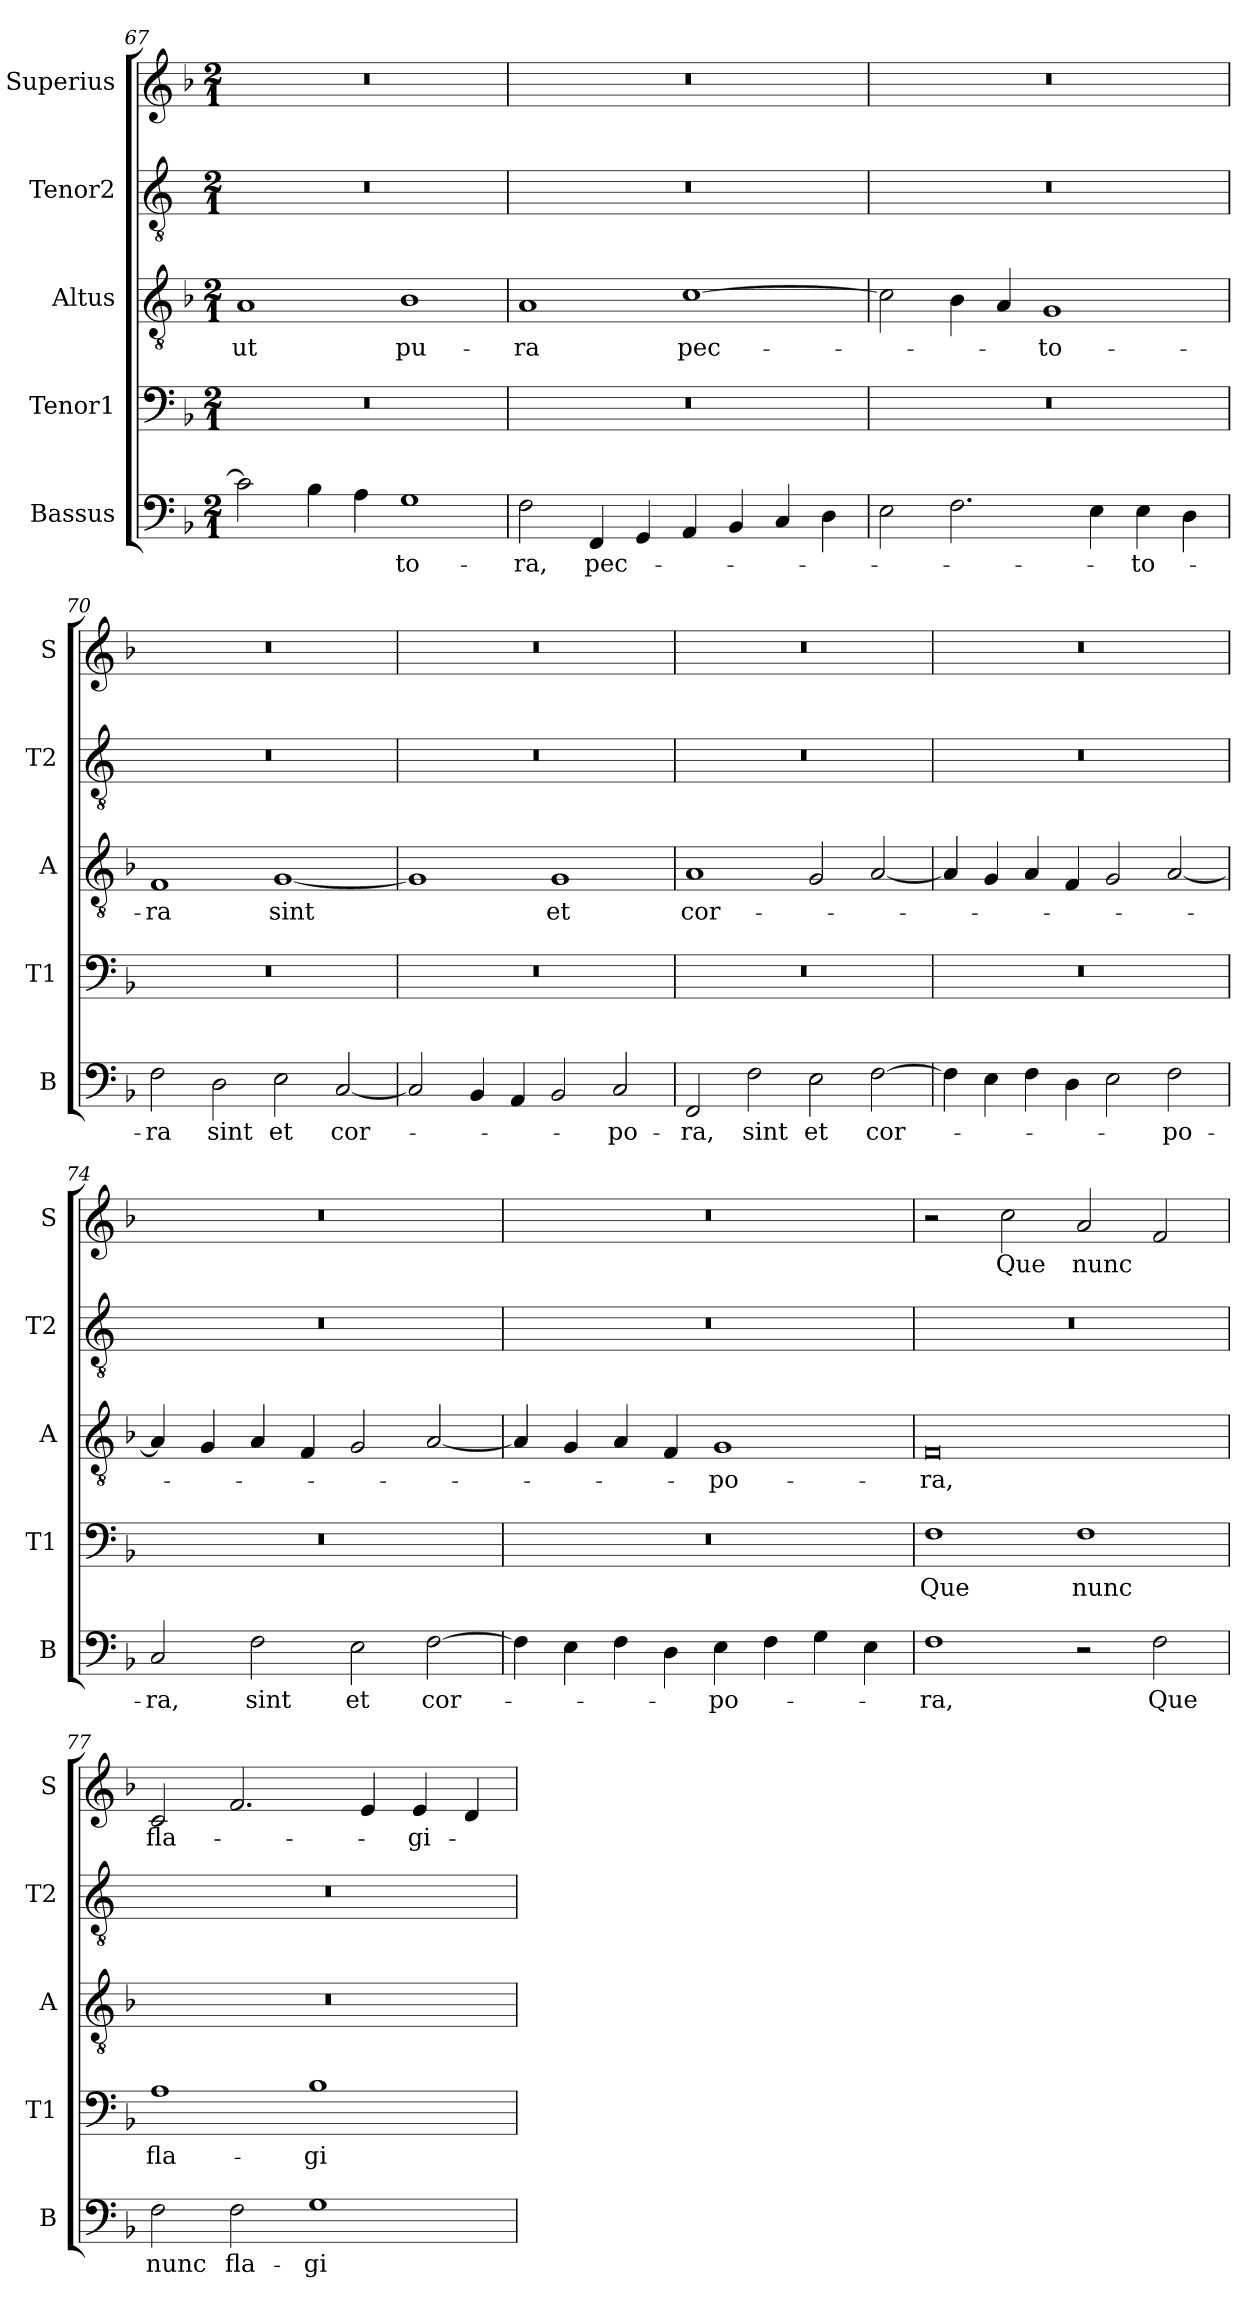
**kern	**text	**kern	**text	**kern	**text	**kern	**kern	**text
*part5	*part5	*part4	*part4	*part3	*part3	*part2	*part1	*part1
*staff5	*staff5	*staff4	*staff4	*staff3	*staff3	*staff2	*staff1	*staff1
*I"Bassus	*	*I"Tenor1	*	*I"Altus	*	*I"Tenor2	*I"Superius	*
*I'B	*	*I'T1	*	*I'A	*	*I'T2	*I'S	*
*clefF4	*	*clefF4	*	*clefGv2	*	*clefGv2	*clefG2	*
*k[b-]	*	*k[b-]	*	*k[b-]	*	*k[]	*k[b-]	*
*M2/1	*	*M2/1	*	*M2/1	*	*M2/1	*M2/1	*
=67	=67	=67	=67	=67	=67	=67	=67	=67
2c\]	.	0r	.	1A	ut	0r	0r	.
4B-\	.	.	.	.	.	.	.	.
4A\	.	.	.	.	.	.	.	.
1G	-to-	.	.	1B-	pu-	.	.	.
=68	=68	=68	=68	=68	=68	=68	=68	=68
2F\	-ra,	0r	.	1A	-ra	0r	0r	.
4FF/	pec-	.	.	.	.	.	.	.
4GG/	.	.	.	.	.	.	.	.
4AA/	.	.	.	[1c	pec-	.	.	.
4BB-/	.	.	.	.	.	.	.	.
4C/	.	.	.	.	.	.	.	.
4D\	.	.	.	.	.	.	.	.
=69	=69	=69	=69	=69	=69	=69	=69	=69
2E\	.	0r	.	2c\]	.	0r	0r	.
2.F\	.	.	.	4B-\	.	.	.	.
.	.	.	.	4A/	.	.	.	.
.	.	.	.	1G	-to-	.	.	.
4E\	.	.	.	.	.	.	.	.
4E\	-to-	.	.	.	.	.	.	.
4D\	.	.	.	.	.	.	.	.
=70	=70	=70	=70	=70	=70	=70	=70	=70
2F\	-ra	0r	.	1F	-ra	0r	0r	.
2D\	sint	.	.	.	.	.	.	.
2E\	et	.	.	[1G	sint	.	.	.
[2C/	cor-	.	.	.	.	.	.	.
=71	=71	=71	=71	=71	=71	=71	=71	=71
2C/]	.	0r	.	1G]	.	0r	0r	.
4BB-/	.	.	.	.	.	.	.	.
4AA/	.	.	.	.	.	.	.	.
2BB-/	.	.	.	1G	et	.	.	.
2C/	-po-	.	.	.	.	.	.	.
=72	=72	=72	=72	=72	=72	=72	=72	=72
2FF/	-ra,	0r	.	1A	cor-	0r	0r	.
2F\	sint	.	.	.	.	.	.	.
2E\	et	.	.	2G/	.	.	.	.
[2F\	cor-	.	.	[2A/	.	.	.	.
=73	=73	=73	=73	=73	=73	=73	=73	=73
4F\]	.	0r	.	4A/]	.	0r	0r	.
4E\	.	.	.	4G/	.	.	.	.
4F\	.	.	.	4A/	.	.	.	.
4D\	.	.	.	4F/	.	.	.	.
2E\	.	.	.	2G/	.	.	.	.
2F\	-po-	.	.	[2A/	.	.	.	.
=74	=74	=74	=74	=74	=74	=74	=74	=74
2C/	-ra,	0r	.	4A/]	.	0r	0r	.
.	.	.	.	4G/	.	.	.	.
2F\	sint	.	.	4A/	.	.	.	.
.	.	.	.	4F/	.	.	.	.
2E\	et	.	.	2G/	.	.	.	.
[2F\	cor-	.	.	[2A/	.	.	.	.
=75	=75	=75	=75	=75	=75	=75	=75	=75
4F\]	.	0r	.	4A/]	.	0r	0r	.
4E\	.	.	.	4G/	.	.	.	.
4F\	.	.	.	4A/	.	.	.	.
4D\	.	.	.	4F/	.	.	.	.
4E\	-po-	.	.	1G	-po-	.	.	.
4F\	.	.	.	.	.	.	.	.
4G\	.	.	.	.	.	.	.	.
4E\	.	.	.	.	.	.	.	.
=76	=76	=76	=76	=76	=76	=76	=76	=76
1F	-ra,	1F	Que	0F	-ra,	0r	2r	.
.	.	.	.	.	.	.	2cc\	Que
2r	.	1F	nunc	.	.	.	2a/	nunc
2F\	Que	.	.	.	.	.	2f/	.
=77	=77	=77	=77	=77	=77	=77	=77	=77
2F\	nunc	1A	fla-	0r	.	0r	2c/	fla-
2F\	fla-	.	.	.	.	.	2.f/	.
1G	-gi-	1B-	-gi-	.	.	.	.	.
.	.	.	.	.	.	.	4e/	.
.	.	.	.	.	.	.	4e/	-gi-
.	.	.	.	.	.	.	4d/	.
=	=	=	=	=	=	=	=	=
*-	*-	*-	*-	*-	*-	*-	*-	*-
